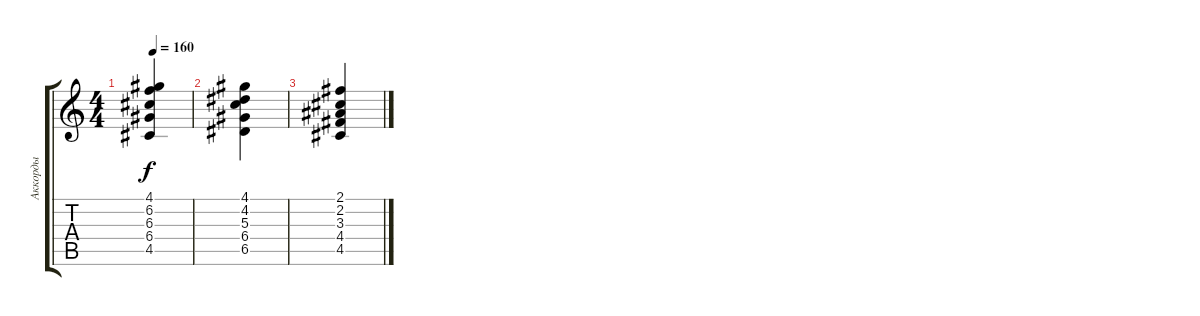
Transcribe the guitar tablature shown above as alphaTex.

\track ("Аккорды" "Аккорды") {instrument acousticguitarsteel}
\staff {score tabs}
\tuning (E4 B3 G3 D3 A2 E2) {hide}
\ts (4 4)
\tempo 160
\clef g2
\ks c
(4.1 6.2 6.3 6.4 4.5).4{dy f} |
(4.1 4.2 5.3 6.4 6.5).4 |
(2.1 2.2 3.3 4.4 4.5).4
